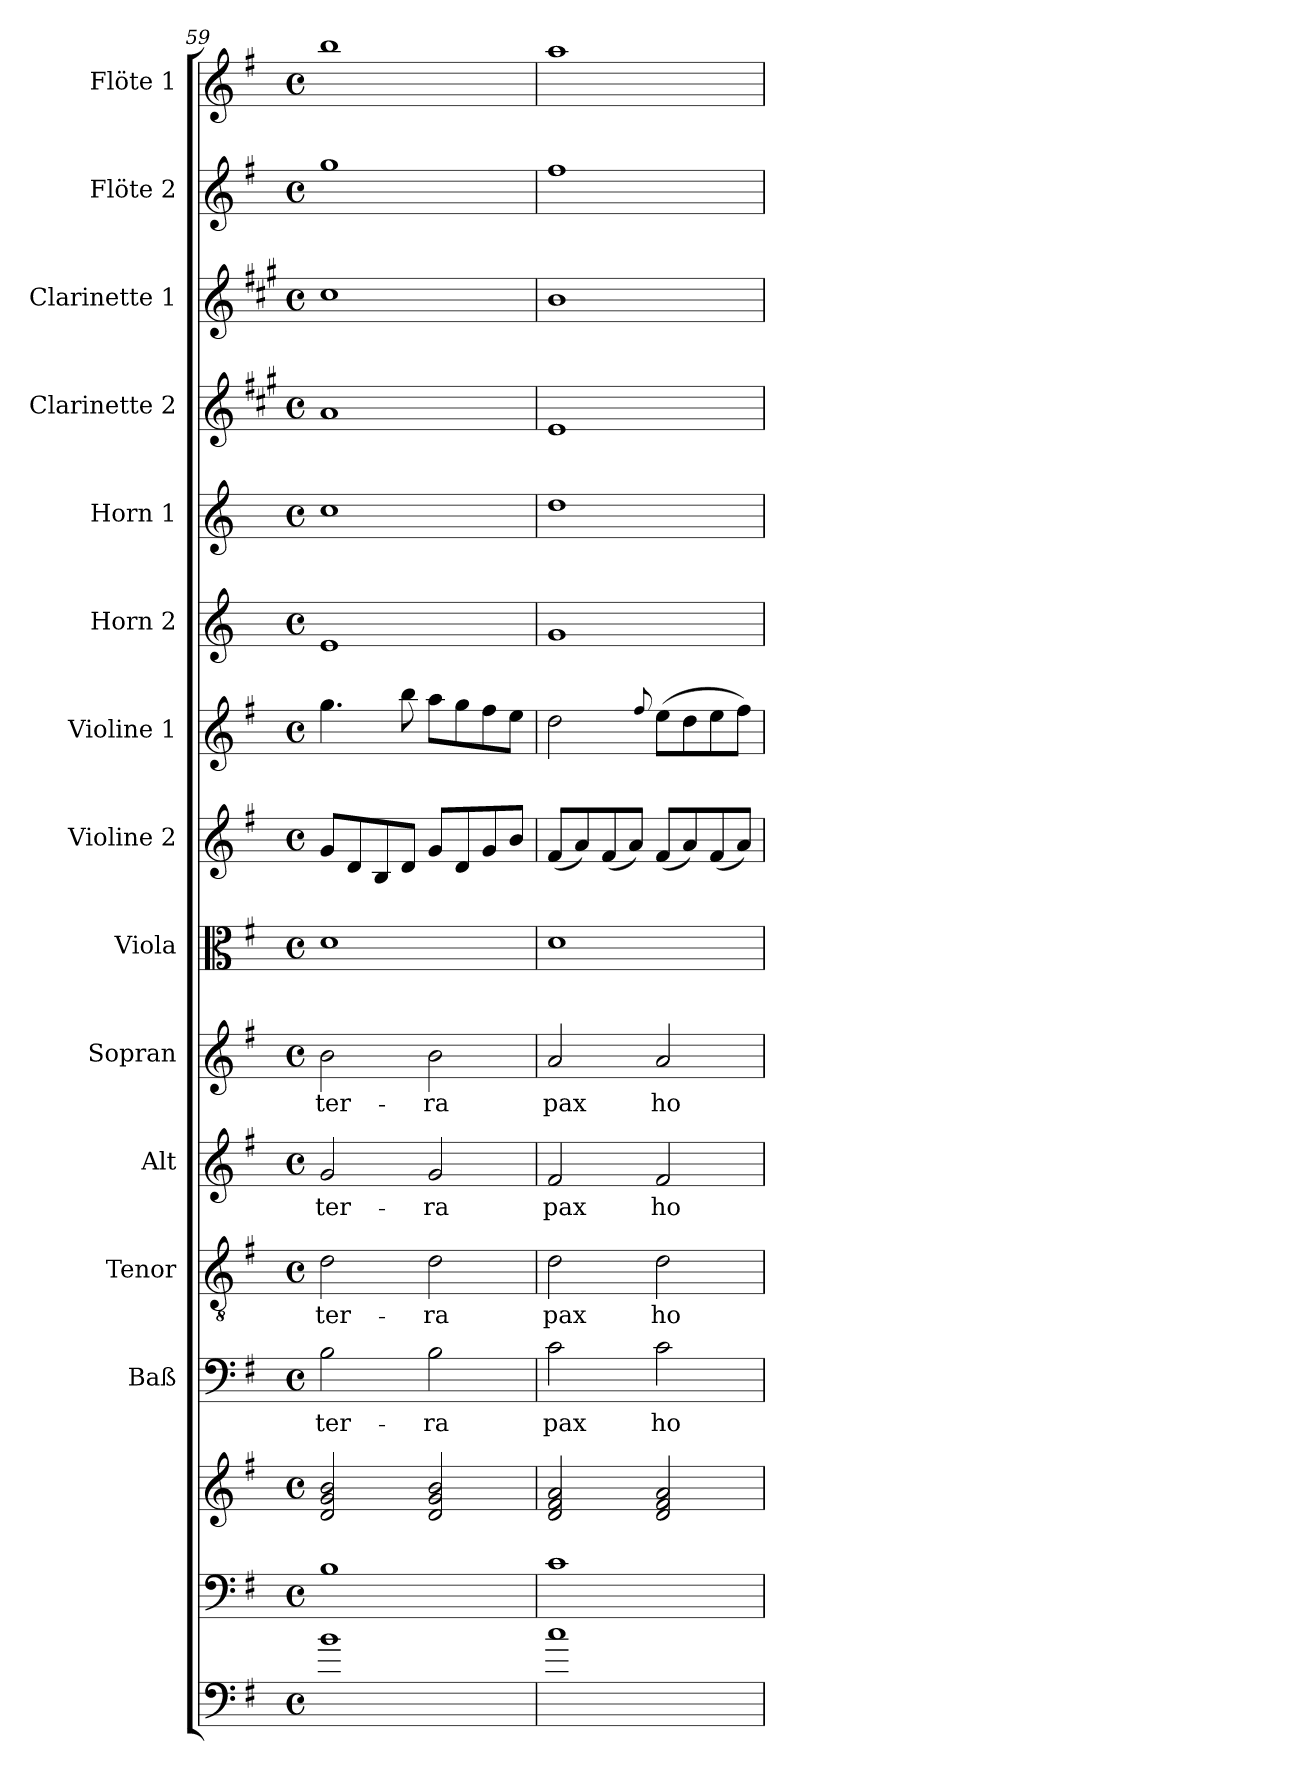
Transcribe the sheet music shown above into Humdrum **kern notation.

**kern	**kern	**kern	**kern	**text	**kern	**text	**kern	**text	**kern	**text	**kern	**kern	**kern	**kern	**kern	**kern	**kern	**kern	**kern
*part15	*part14	*part14	*part13	*part13	*part12	*part12	*part11	*part11	*part10	*part10	*part9	*part8	*part7	*part6	*part5	*part4	*part3	*part2	*part1
*staff16	*staff15	*staff14	*staff13	*staff13	*staff12	*staff12	*staff11	*staff11	*staff10	*staff10	*staff9	*staff8	*staff7	*staff6	*staff5	*staff4	*staff3	*staff2	*staff1
*	*	*	*I"Baß	*	*I"Tenor	*	*I"Alt	*	*I"Sopran	*	*I"Viola	*I"Violine 2	*I"Violine 1	*I"Horn 2	*I"Horn 1	*I"Clarinette 2	*I"Clarinette 1	*I"Flöte 2	*I"Flöte 1
*	*	*	*I'Baß	*	*I'Ten	*	*I'Alt	*	*I'Sop	*	*I'Vla.	*I'Vln. 2	*I'Vln. 1	*I'Hrn. 2	*I'Hrn. 1	*I'Cl. 2	*I'Cl. 1	*I'Fl. 2	*I'Fl. 1
*clefF4	*clefF4	*clefG2	*clefF4	*	*clefGv2	*	*clefG2	*	*clefG2	*	*clefC3	*clefG2	*clefG2	*clefG2	*clefG2	*clefG2	*clefG2	*clefG2	*clefG2
*ITrd7c12	*	*	*	*	*	*	*	*	*	*	*	*	*	*ITrd3c5	*ITrd3c5	*ITrd1c2	*ITrd1c2	*	*
*k[f#]	*k[f#]	*k[f#]	*k[f#]	*	*k[f#]	*	*k[f#]	*	*k[f#]	*	*k[f#]	*k[f#]	*k[f#]	*k[f#]	*k[f#]	*k[f#]	*k[f#]	*k[f#]	*k[f#]
*G:	*G:	*G:	*G:	*	*G:	*	*G:	*	*G:	*	*G:	*G:	*G:	*G:	*G:	*G:	*G:	*G:	*G:
*M4/4	*M4/4	*M4/4	*M4/4	*	*M4/4	*	*M4/4	*	*M4/4	*	*M4/4	*M4/4	*M4/4	*M4/4	*M4/4	*M4/4	*M4/4	*M4/4	*M4/4
*met(c)	*met(c)	*met(c)	*met(c)	*	*met(c)	*	*met(c)	*	*met(c)	*	*met(c)	*met(c)	*met(c)	*met(c)	*met(c)	*met(c)	*met(c)	*met(c)	*met(c)
=59	=59	=59	=59	=59	=59	=59	=59	=59	=59	=59	=59	=59	=59	=59	=59	=59	=59	=59	=59
!	!	!	!	!LO:LY:b	!	!LO:LY:b	!	!LO:LY:b	!	!LO:LY:b	!	!	!	!	!	!	!	!	!
1B	1B	2d/ 2g/ 2b/	2B\	ter-	2d\	ter-	2g/	ter-	2b\	ter-	1d	8g/L	4.gg\	1B	1g	1g	1b	1gg	1bb
.	.	.	.	.	.	.	.	.	.	.	.	8d/	.	.	.	.	.	.	.
.	.	.	.	.	.	.	.	.	.	.	.	8B/	.	.	.	.	.	.	.
.	.	.	.	.	.	.	.	.	.	.	.	8d/J	8bb\	.	.	.	.	.	.
!	!	!	!	!LO:LY:b	!	!LO:LY:b	!	!LO:LY:b	!	!LO:LY:b	!	!	!	!	!	!	!	!	!
.	.	2d/ 2g/ 2b/	2B\	-ra	2d\	-ra	2g/	-ra	2b\	-ra	.	8g/L	8aa\L	.	.	.	.	.	.
.	.	.	.	.	.	.	.	.	.	.	.	8d/	8gg\	.	.	.	.	.	.
.	.	.	.	.	.	.	.	.	.	.	.	8g/	8ff#\	.	.	.	.	.	.
.	.	.	.	.	.	.	.	.	.	.	.	8b/J	8ee\J	.	.	.	.	.	.
=60	=60	=60	=60	=60	=60	=60	=60	=60	=60	=60	=60	=60	=60	=60	=60	=60	=60	=60	=60
!	!	!	!	!LO:LY:b	!	!LO:LY:b	!	!LO:LY:b	!	!LO:LY:b	!	!	!	!	!	!	!	!	!
1c	1c	2d/ 2f#/ 2a/	2c\	pax	2d\	pax	2f#/	pax	2a/	pax	1d	(<8f#/L	2dd\	1d	1a	1d	1a	1ff#	1aa
.	.	.	.	.	.	.	.	.	.	.	.	8a/)	.	.	.	.	.	.	.
.	.	.	.	.	.	.	.	.	.	.	.	(<8f#/	.	.	.	.	.	.	.
.	.	.	.	.	.	.	.	.	.	.	.	8a/J)	.	.	.	.	.	.	.
.	.	.	.	.	.	.	.	.	.	.	.	.	8qqff#/	.	.	.	.	.	.
!	!	!	!	!LO:LY:b	!	!LO:LY:b	!	!LO:LY:b	!	!LO:LY:b	!	!	!	!	!	!	!	!	!
.	.	2d/ 2f#/ 2a/	2c\	ho-	2d\	ho-	2f#/	ho-	2a/	ho-	.	(<8f#/L	(>8ee\L	.	.	.	.	.	.
.	.	.	.	.	.	.	.	.	.	.	.	8a/)	8dd\	.	.	.	.	.	.
.	.	.	.	.	.	.	.	.	.	.	.	(<8f#/	8ee\	.	.	.	.	.	.
.	.	.	.	.	.	.	.	.	.	.	.	8a/J)	8ff#\J)	.	.	.	.	.	.
=	=	=	=	=	=	=	=	=	=	=	=	=	=	=	=	=	=	=	=
*-	*-	*-	*-	*-	*-	*-	*-	*-	*-	*-	*-	*-	*-	*-	*-	*-	*-	*-	*-
